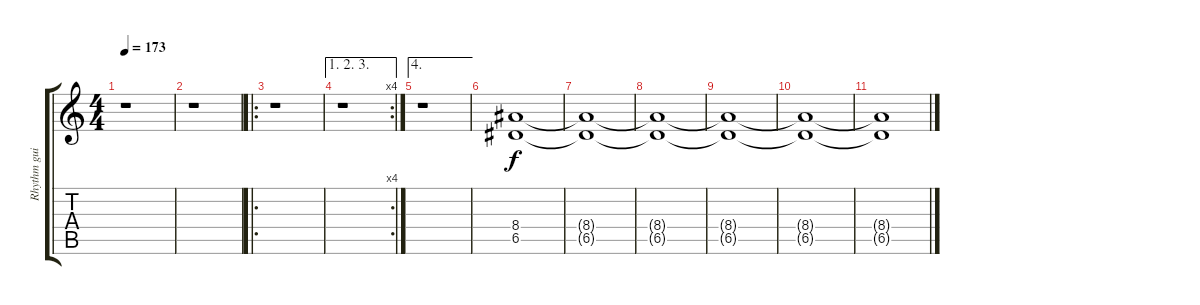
\track ("Rhythm guitar" "Rhythm gui") {instrument overdrivenguitar}
\staff {score tabs}
\tuning (E4 B3 G3 D3 A2 E2) {hide}
\ts (4 4)
\tempo 173
\clef g2
\ks c
r.1{dy f} |
r.1 |
\ro
r.1 |
\ae (1 2 3)
\rc 4
r.1 |
\ae 4
r.1 |
(8.4 6.5).1 |
(8.4{t} 6.5{t}).1 |
(8.4{t} 6.5{t}).1 |
(8.4{t} 6.5{t}).1 |
(8.4{t} 6.5{t}).1 |
(8.4{t} 6.5{t}).1
